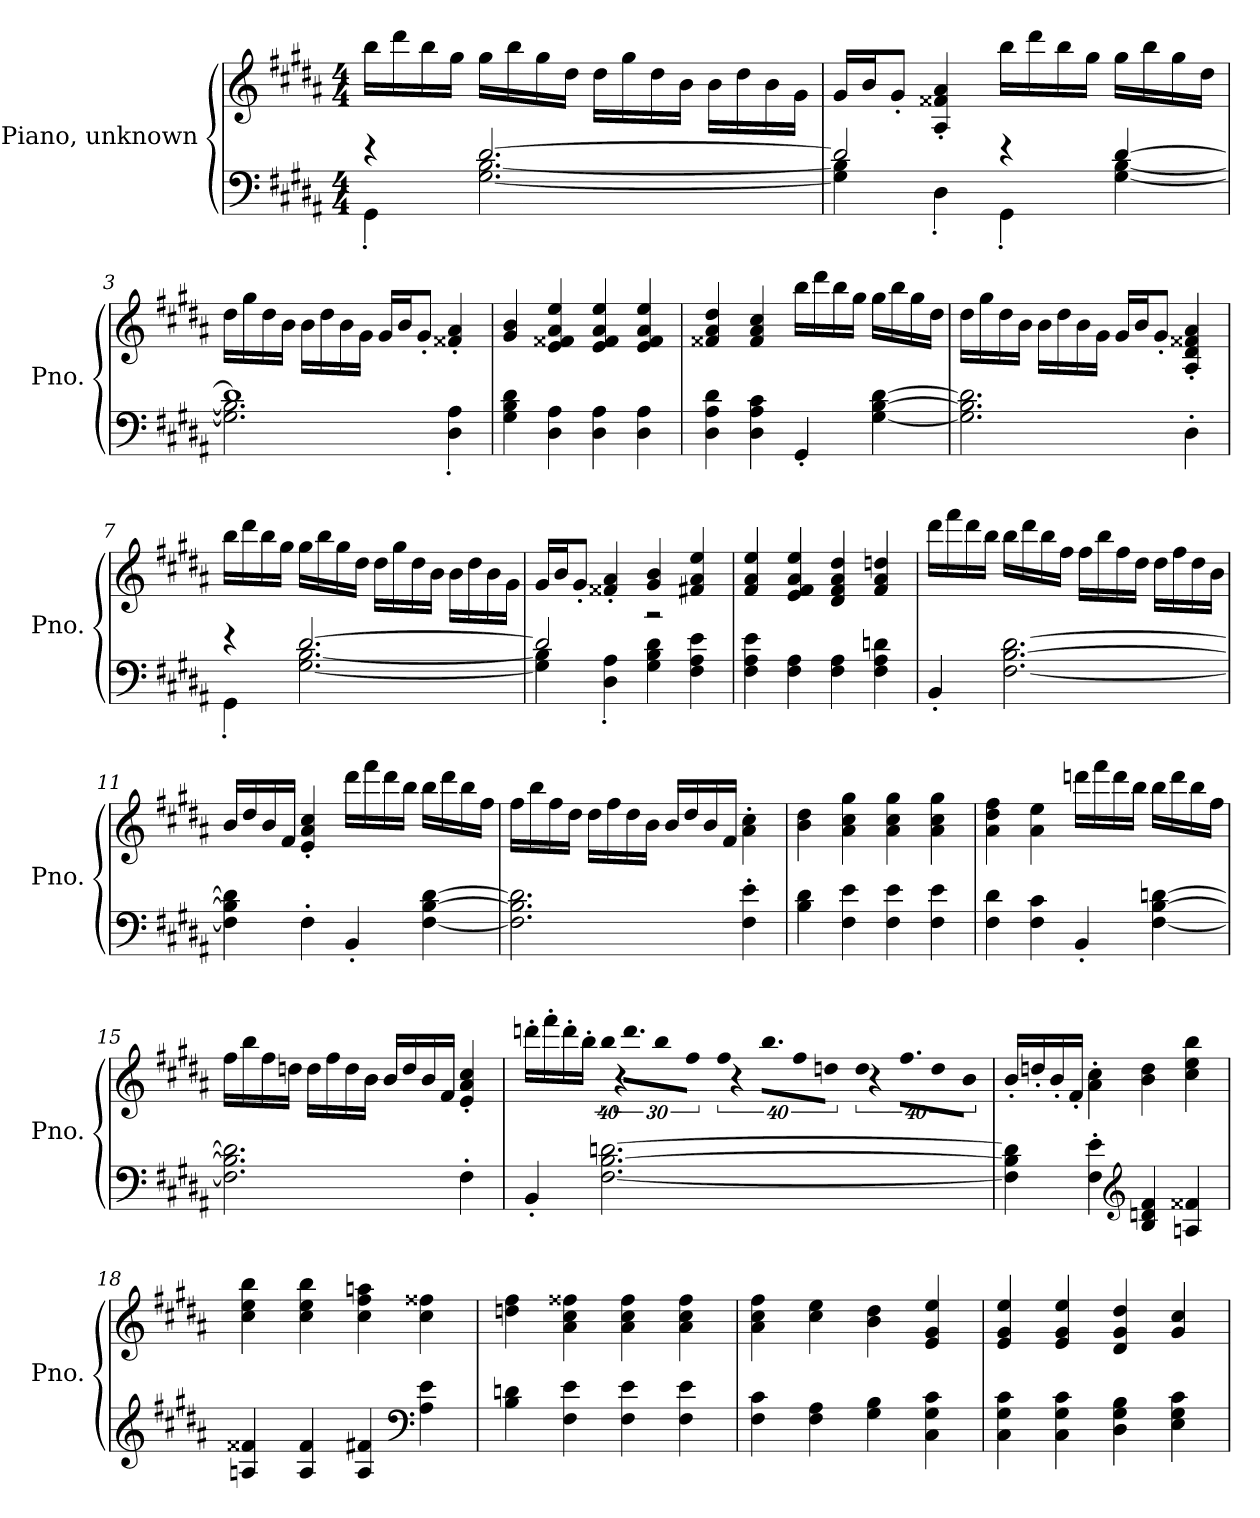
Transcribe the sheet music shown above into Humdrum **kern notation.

**kern	**kern
*part1	*part1
*staff2	*staff1
*I"Piano, unknown	*
*I'Pno.	*
*clefF4	*clefG2
*k[f#c#g#d#a#]	*k[f#c#g#d#a#]
*M4/4	*M4/4
*MM120	*MM120
=1	=1
*^	*
4r	4GG#'\	16bb\LL
.	.	16ddd#\
.	.	16bb\
.	.	16gg#\JJ
[2.d#/	[2.G#\ [2.B\	16gg#\LL
.	.	16bb\
.	.	16gg#\
.	.	16dd#\JJ
.	.	16dd#\LL
.	.	16gg#\
.	.	16dd#\
.	.	16b\JJ
.	.	16b\LL
.	.	16dd#\
.	.	16b\
.	.	16g#\JJ
=2	=2	=2
2d#/]	4G#\] 4B\]	16g#/LL
.	.	16b/J
.	.	8g#'/J
.	4D#'\	4A#/' 4f##X/' 4a#/'
4r	4GG#'\	16bb\LL
.	.	16ddd#\
.	.	16bb\
.	.	16gg#\JJ
[4d#/	[4G#\ [4B\	16gg#\LL
.	.	16bb\
.	.	16gg#\
.	.	16dd#\JJ
!!LO:LB:g=z
=3	=3	=3
1d#]	2.G#\] 2.B\]	16dd#\LL
.	.	16gg#\
.	.	16dd#\
.	.	16b\JJ
.	.	16b\LL
.	.	16dd#\
.	.	16b\
.	.	16g#\JJ
.	.	16g#/LL
.	.	16b/J
.	.	8g#'/J
.	4D#\' 4A#\'	4f##X/' 4a#/'
*v	*v	*
=4	=4
4G#\ 4B\ 4d#\	4g#/ 4b/
4D#\ 4A#\	4e/ 4f##X/ 4a#/ 4ee/
4D#\ 4A#\	4e/ 4f##/ 4a#/ 4ee/
4D#\ 4A#\	4e/ 4f##/ 4a#/ 4ee/
=5	=5
4D#\ 4A#\ 4d#\	4f##X/ 4a#/ 4dd#/
4D#\ 4A#\ 4c#\	4f##/ 4a#/ 4cc#/
4GG#'/	16bb\LL
.	16ddd#\
.	16bb\
.	16gg#\JJ
[4G#\ [4B\ [4d#\	16gg#\LL
.	16bb\
.	16gg#\
.	16dd#\JJ
!!LO:LB:g=z
=6	=6
2.G#\] 2.B\] 2.d#\]	16dd#\LL
.	16gg#\
.	16dd#\
.	16b\JJ
.	16b\LL
.	16dd#\
.	16b\
.	16g#\JJ
.	16g#/LL
.	16b/J
.	8g#'/J
4D#'\	4A#/' 4d#/' 4f##X/' 4a#/'
=7	=7
*^	*
4r	4GG#'\	16bb\LL
.	.	16ddd#\
.	.	16bb\
.	.	16gg#\JJ
[2.d#/	[2.G#\ [2.B\	16gg#\LL
.	.	16bb\
.	.	16gg#\
.	.	16dd#\JJ
.	.	16dd#\LL
.	.	16gg#\
.	.	16dd#\
.	.	16b\JJ
.	.	16b\LL
.	.	16dd#\
.	.	16b\
.	.	16g#\JJ
=8	=8	=8
2d#/]	4G#\] 4B\]	16g#/LL
.	.	16b/J
.	.	8g#'/J
.	4D#\' 4A#\'	4f##X/' 4a#/'
2r	4G#\ 4B\ 4d#\	4g#/ 4b/
.	4F#\ 4A#\ 4e\	4f#X/ 4a#/ 4ee/
*v	*v	*
!!LO:LB:g=z
=9	=9
4F#\ 4A#\ 4e\	4f#/ 4a#/ 4ee/
4F#\ 4A#\	4e/ 4f#/ 4a#/ 4ee/
4F#\ 4A#\	4d#/ 4f#/ 4a#/ 4dd#/
4F#\ 4A#\ 4dn\	4f#/ 4a#/ 4ddn/
=10	=10
4BB'/	16ddd#\LL
.	16fff#\
.	16ddd#\
.	16bb\JJ
[2.F#\ [2.B\ [2.d#\	16bb\LL
.	16ddd#\
.	16bb\
.	16ff#\JJ
.	16ff#\LL
.	16bb\
.	16ff#\
.	16dd#\JJ
.	16dd#\LL
.	16ff#\
.	16dd#\
.	16b\JJ
=11	=11
4F#\] 4B\] 4d#\]	16b/LL
.	16dd#/
.	16b/
.	16f#/JJ
4F#'\	4e/' 4a#/' 4cc#/'
4BB'/	16ddd#\LL
.	16fff#\
.	16ddd#\
.	16bb\JJ
[4F#\ [4B\ [4d#\	16bb\LL
.	16ddd#\
.	16bb\
.	16ff#\JJ
!!LO:LB:g=z
=12	=12
2.F#\] 2.B\] 2.d#\]	16ff#\LL
.	16bb\
.	16ff#\
.	16dd#\JJ
.	16dd#\LL
.	16ff#\
.	16dd#\
.	16b\JJ
.	16b/LL
.	16dd#/
.	16b/
.	16f#/JJ
4F#\' 4e\'	4a#\' 4cc#\'
=13	=13
4B\ 4d#\	4b\ 4dd#\
4F#\ 4e\	4a#\ 4cc#\ 4gg#\
4F#\ 4e\	4a#\ 4cc#\ 4gg#\
4F#\ 4e\	4a#\ 4cc#\ 4gg#\
=14	=14
4F#\ 4d#\	4a#\ 4dd#\ 4ff#\
4F#\ 4c#\	4a#\ 4ee\
4BB'/	16dddn\LL
.	16fff#\
.	16ddd\
.	16bb\JJ
[4F#\ [4B\ [4dn\	16bb\LL
.	16ddd\
.	16bb\
.	16ff#\JJ
!!LO:LB:g=z
=15	=15
2.F#\] 2.B\] 2.d\]	16ff#\LL
.	16bb\
.	16ff#\
.	16ddn\JJ
.	16dd\LL
.	16ff#\
.	16dd\
.	16b\JJ
.	16b/LL
.	16dd/
.	16b/
.	16f#/JJ
4F#'\	4e/' 4a#/' 4cc#/'
=16	=16
4BB'/	16dddn'\LL
.	16fff#'\
.	16ddd'\
.	16bb'\JJ
!	!LO:N:vis=32
[2.F#\ [2.B\ [2.dn\	640%23bb\
!	!LO:N:vis=64
.	960%17r
!	!LO:N:vis=32.
.	1920%103ddd\KLL
!	!LO:N:vis=16
.	1920%137bb\
!	!LO:N:vis=16
.	1920%137ff#\JJ
!	!LO:N:vis=32
.	640%23ff#\
!	!LO:N:vis=64
.	960%17r
!	!LO:N:vis=32.
.	1920%103bb\KLL
!	!LO:N:vis=16
.	1920%137ff#\
!	!LO:N:vis=16
.	1920%137ddn\JJ
!	!LO:N:vis=32
.	640%23dd\
!	!LO:N:vis=64
.	960%17r
!	!LO:N:vis=32.
.	1920%103ff#\KLL
!	!LO:N:vis=16
.	1920%137dd\
!	!LO:N:vis=16
.	1920%137b\JJ
!!LO:PB:g=z
=17	=17
4F#\] 4B\] 4d\]	16b'/LL
.	16ddn'/
.	16b'/
.	16f#'/JJ
4F#\' 4e\'	4a#\' 4cc#\'
*clefG2	*
4B/ 4dn/ 4f#/	4b\ 4dd\
4An/ 4f##X/	4cc#\ 4ee\ 4bb\
=18	=18
4An/ 4f##X/	4cc#\ 4ee\ 4bb\
4A/ 4f##/	4cc#\ 4ee\ 4bb\
4A/ 4f#X/	4cc#\ 4ff#\ 4aan\
*clefF4	*
4A\ 4e\	4cc#\ 4ff##X\
=19	=19
4B\ 4dn\	4ddn\ 4ff#\
4F#\ 4e\	4a#\ 4cc#\ 4ff##X\
4F#\ 4e\	4a#\ 4cc#\ 4ff##\
4F#\ 4e\	4a#\ 4cc#\ 4ff##\
=20	=20
4F#\ 4c#\	4a#\ 4cc#\ 4ff#\
4F#\ 4A#\	4cc#\ 4ee\
4G#\ 4B\	4b\ 4dd#\
4C#\ 4G#\ 4c#\	4e/ 4g#/ 4ee/
=21	=21
4C#\ 4G#\ 4c#\	4e/ 4g#/ 4ee/
4C#\ 4G#\ 4c#\	4e/ 4g#/ 4ee/
4D#\ 4G#\ 4B\	4d#/ 4g#/ 4dd#/
4E\ 4G#\ 4c#\	4g#/ 4cc#/
=	=
*-	*-
